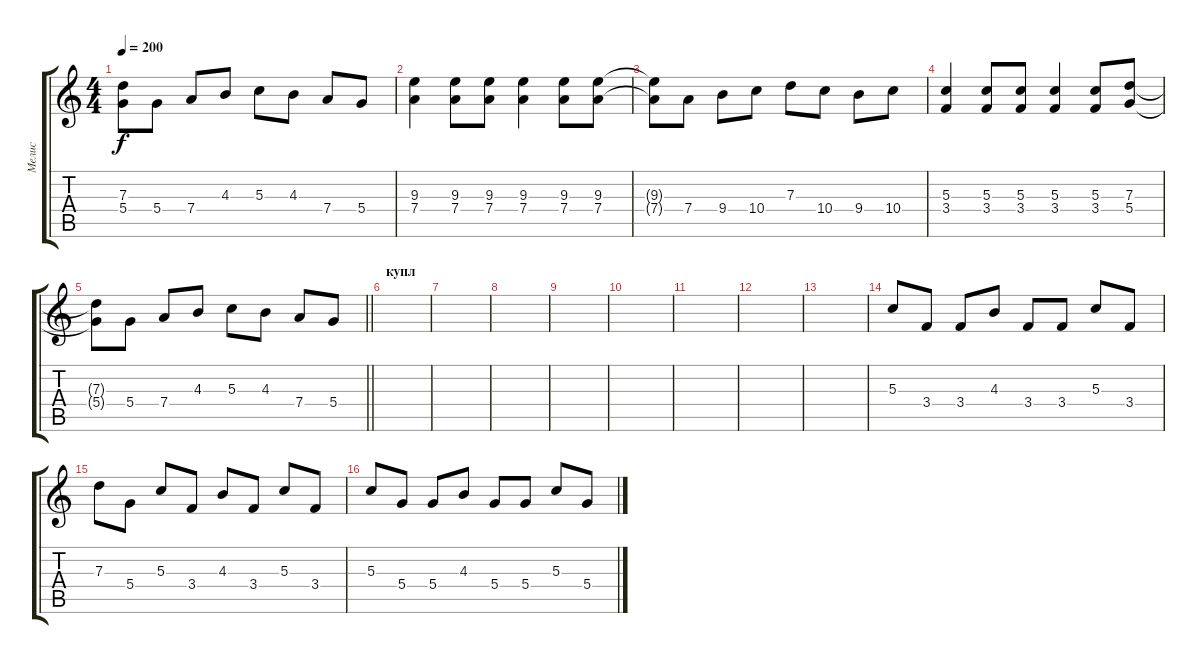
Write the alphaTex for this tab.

\track ("Мелис" "Мелис") {instrument overdrivenguitar}
\staff {score tabs}
\tuning (E4 B3 G3 D3 A2 E2) {hide}
\ts (4 4)
\tempo 200
\clef g2
\ks c
(7.3{t} 5.4{t}).8{dy f} 5.4.8 7.4.8 4.3.8 5.3.8 4.3.8 7.4.8 5.4.8 |
(9.3 7.4).4 (9.3 7.4).8 (9.3 7.4).8 (9.3 7.4).4 (9.3 7.4).8 (9.3 7.4).8 |
(9.3{t} 7.4{t}).8 7.4.8 9.4.8 10.4.8 7.3.8 10.4.8 9.4.8 10.4.8 |
(5.3 3.4).4 (5.3 3.4).8 (5.3 3.4).8 (5.3 3.4).4 (5.3 3.4).8 (7.3 5.4).8 |
\barLineRight lightlight
(7.3{t} 5.4{t}).8 5.4.8 7.4.8 4.3.8 5.3.8 4.3.8 7.4.8 5.4.8 |
\section ("" "купл")
|
|
|
|
|
|
|
|
5.3.8 3.4.8 3.4.8 4.3.8 3.4.8 3.4.8 5.3.8 3.4.8 |
7.3.8 5.4.8 5.3.8 3.4.8 4.3.8 3.4.8 5.3.8 3.4.8 |
5.3.8 5.4.8 5.4.8 4.3.8 5.4.8 5.4.8 5.3.8 5.4.8
